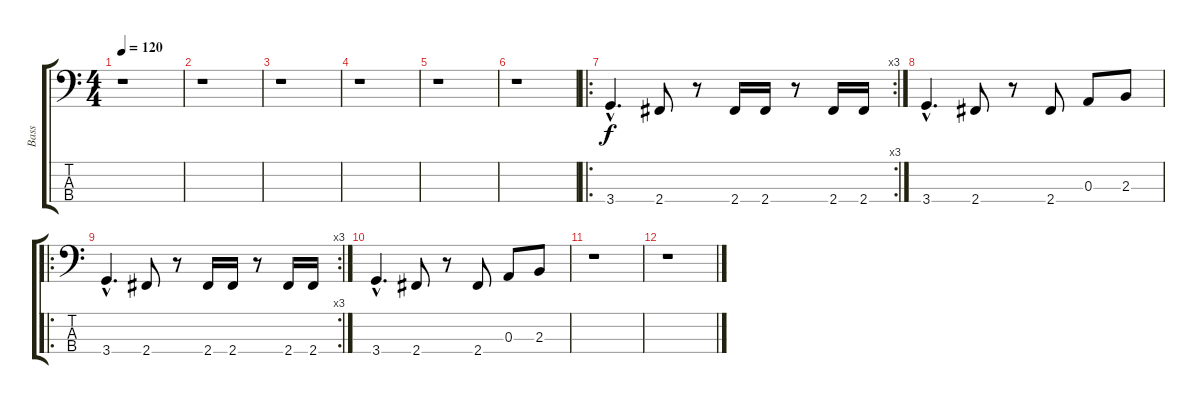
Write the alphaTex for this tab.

\track ("Bass" "Bass") {instrument electricbassfinger}
\staff {score tabs}
\tuning (G2 D2 A1 E1) {hide}
\ts (4 4)
\tempo 120
\clef f4
\ks c
r.1{dy f} |
r.1 |
r.1 |
r.1 |
r.1 |
r.1 |
\ro
\rc 3
3.4{hac}.4{d} 2.4.8 r.8 2.4.16 2.4.16 r.8 2.4.16 2.4.16 |
3.4{hac}.4{d} 2.4.8 r.8 2.4.8 0.3.8 2.3.8 |
\ro
\rc 3
3.4{hac}.4{d} 2.4.8 r.8 2.4.16 2.4.16 r.8 2.4.16 2.4.16 |
3.4{hac}.4{d} 2.4.8 r.8 2.4.8 0.3.8 2.3.8 |
r.1 |
r.1
